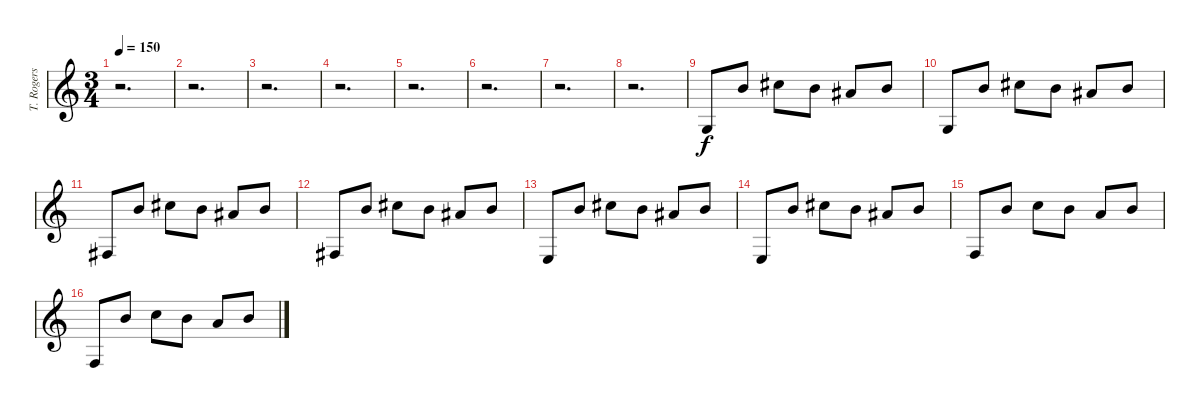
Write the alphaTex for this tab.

\track ("T. Rogers Keys 2" "T. Rogers ") {instrument acousticgrandpiano}
\staff {score}
\tuning (Db4 Ab3 E3 B2 Gb2 Db2) {hide}
\ts (3 4)
\tempo 150
\clef g2
\ks c
r.2{d dy f} |
r.2{d} |
r.2{d} |
r.2{d} |
r.2{d} |
r.2{d} |
r.2{d} |
r.2{d} |
8.4.8 10.1.8 12.1.8 10.1.8 9.1.8 10.1.8 |
8.4.8 10.1.8 12.1.8 10.1.8 9.1.8 10.1.8 |
7.4.8 10.1.8 12.1.8 10.1.8 9.1.8 10.1.8 |
7.4.8 10.1.8 12.1.8 10.1.8 9.1.8 10.1.8 |
5.4.8 10.1.8 12.1.8 10.1.8 9.1.8 10.1.8 |
5.4.8 10.1.8 12.1.8 10.1.8 9.1.8 10.1.8 |
6.4.8 10.1.8 11.1.8 10.1.8 8.1.8 10.1.8 |
6.4.8 10.1.8 11.1.8 10.1.8 8.1.8 10.1.8
